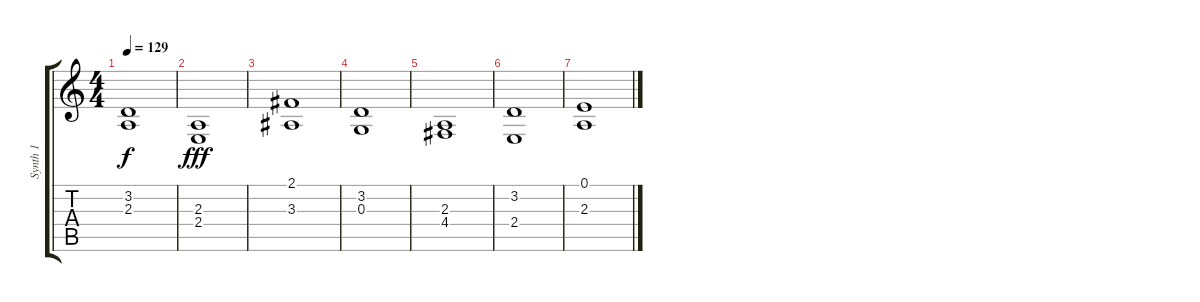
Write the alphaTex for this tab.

\track ("Synth 1" "Synth 1") {instrument acousticgrandpiano}
\staff {score tabs}
\tuning (E4 B3 G3 D3 A2 E2) {hide}
\ts (4 4)
\tempo 129
\clef g2
\ks c
(3.2{t} 2.3{t}).1{dy f} |
(2.3 2.4).1{dy fff} |
(2.1 3.3).1 |
(3.2 0.3).1 |
(2.3 4.4).1 |
(3.2 2.4).1 |
(0.1 2.3).1
